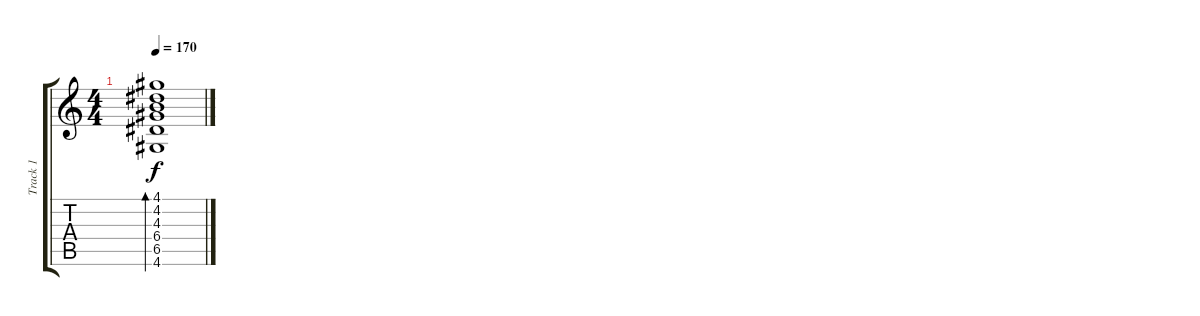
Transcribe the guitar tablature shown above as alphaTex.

\track ("Track 1" "Track 1") {instrument acousticguitarsteel}
\staff {score tabs}
\tuning (E4 B3 G3 D3 A2 E2) {hide}
\ts (4 4)
\tempo 170
\clef g2
\ks c
(4.1 4.2 4.3 6.4 6.5 4.6).1{bd 240 dy f}
